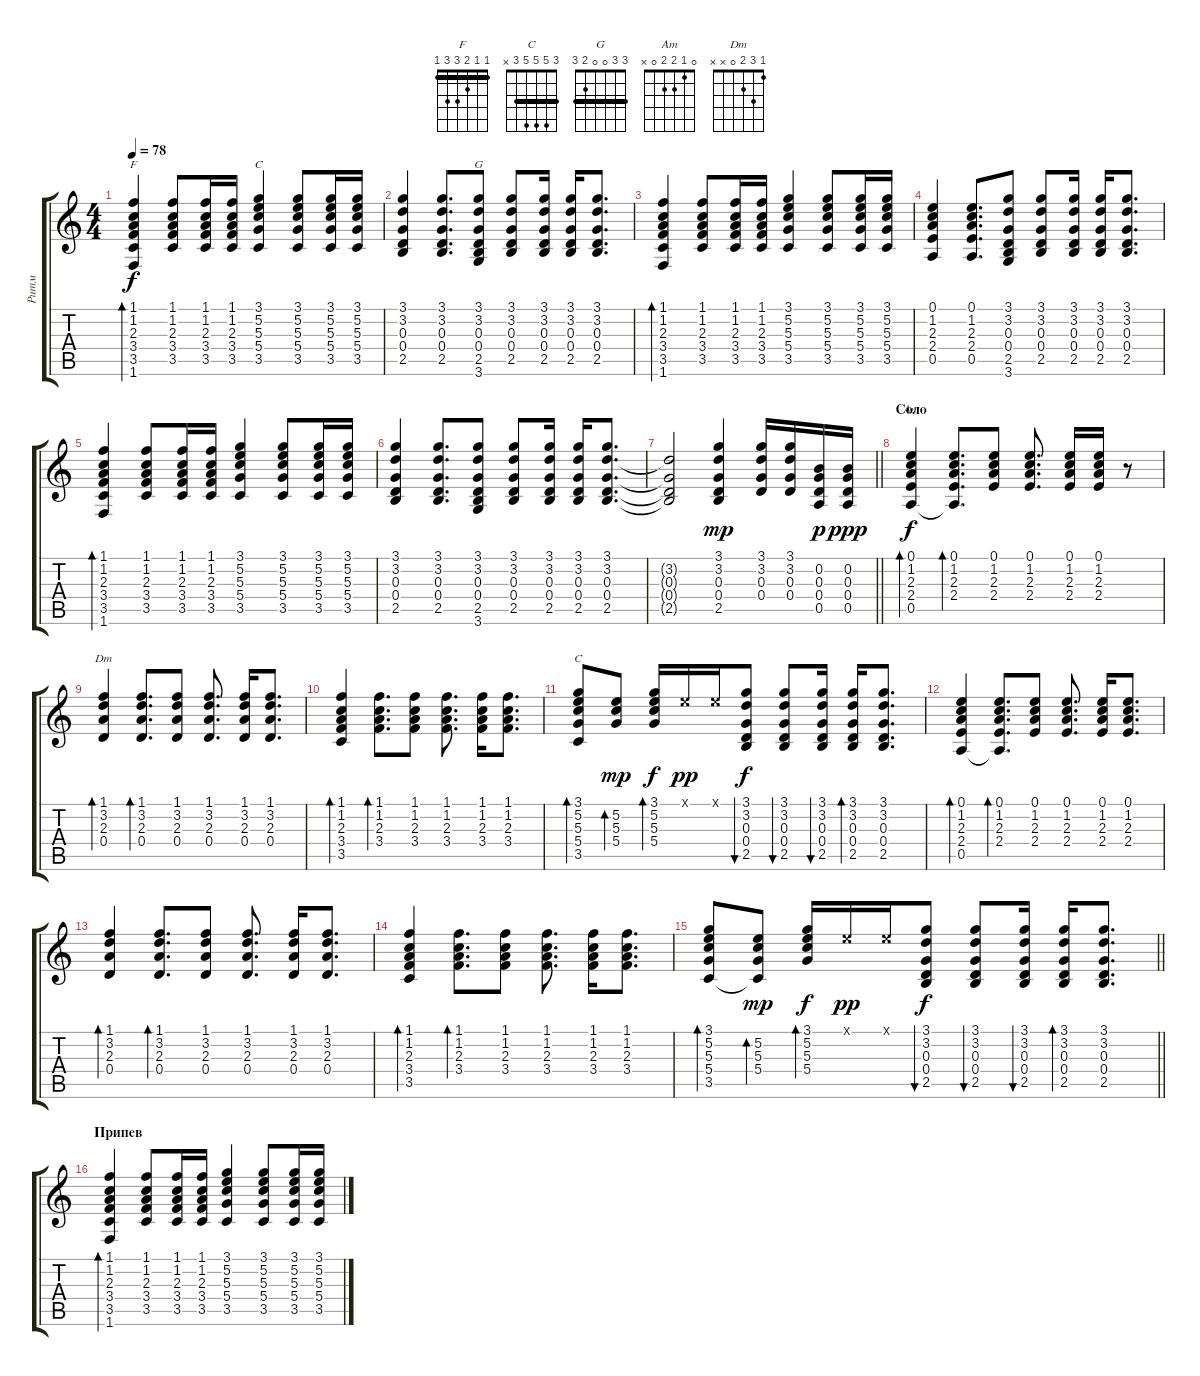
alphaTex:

\track ("Ритм" "Ритм") {instrument acousticguitarsteel}
\staff {score tabs}
\tuning (E4 B3 G3 D3 A2 E2) {hide}
\chord ("F" 1 1 2 3 3 1) {barre 1}
\chord ("C" 0 1 0 2 3 x)
\chord ("G" 3 3 0 0 2 3) {barre 3}
\chord ("Am" 0 1 2 2 0 x)
\chord ("Dm" 1 3 2 0 x x)
\chord ("C" 3 5 5 5 3 x) {barre 3}
\ts (4 4)
\tempo 78
\clef g2
\ks c
(1.1 1.2 2.3 3.4 3.5 1.6).4{bd 30 ch "F" dy f} (1.1 1.2 2.3 3.4 3.5).8 (1.1 1.2 2.3 3.4 3.5).16 (1.1 1.2 2.3 3.4 3.5).16 (3.1 5.2 5.3 5.4 3.5).4{ch "C"} (3.1 5.2 5.3 5.4 3.5).8 (3.1 5.2 5.3 5.4 3.5).16 (3.1 5.2 5.3 5.4 3.5).16 |
(3.1 3.2 0.3 0.4 2.5).4 (3.1 3.2 0.3 0.4 2.5).8{d} (3.1 3.2 0.3 0.4 2.5 3.6).8{ch "G"} (3.1 3.2 0.3 0.4 2.5).8 (3.1 3.2 0.3 0.4 2.5).16 (3.1 3.2 0.3 0.4 2.5).16 (3.1 3.2 0.3 0.4 2.5).8{d} |
(1.1 1.2 2.3 3.4 3.5 1.6).4{bd 30} (1.1 1.2 2.3 3.4 3.5).8 (1.1 1.2 2.3 3.4 3.5).16 (1.1 1.2 2.3 3.4 3.5).16 (3.1 5.2 5.3 5.4 3.5).4 (3.1 5.2 5.3 5.4 3.5).8 (3.1 5.2 5.3 5.4 3.5).16 (3.1 5.2 5.3 5.4 3.5).16 |
(0.1 1.2 2.3 2.4 0.5).4 (0.1 1.2 2.3 2.4 0.5).8{d} (3.1 3.2 0.3 0.4 2.5 3.6).8 (3.1 3.2 0.3 0.4 2.5).8 (3.1 3.2 0.3 0.4 2.5).16 (3.1 3.2 0.3 0.4 2.5).16 (3.1 3.2 0.3 0.4 2.5).8{d} |
(1.1 1.2 2.3 3.4 3.5 1.6).4{bd 30} (1.1 1.2 2.3 3.4 3.5).8 (1.1 1.2 2.3 3.4 3.5).16 (1.1 1.2 2.3 3.4 3.5).16 (3.1 5.2 5.3 5.4 3.5).4 (3.1 5.2 5.3 5.4 3.5).8 (3.1 5.2 5.3 5.4 3.5).16 (3.1 5.2 5.3 5.4 3.5).16 |
(3.1 3.2 0.3 0.4 2.5).4 (3.1 3.2 0.3 0.4 2.5).8{d} (3.1 3.2 0.3 0.4 2.5 3.6).8 (3.1 3.2 0.3 0.4 2.5).8 (3.1 3.2 0.3 0.4 2.5).16 (3.1 3.2 0.3 0.4 2.5).16 (3.1 3.2 0.3 0.4 2.5).8{d} |
\barLineRight lightlight
(3.2{t} 0.3{t} 0.4{t} 2.5{t}).2 (3.1 3.2 0.3 0.4 2.5).4{dy mp} (3.1 3.2 0.3 0.4).16 (3.1 3.2 0.3 0.4).16 (0.2 0.3 0.4 0.5).16{dy p} (0.2 0.3 0.4 0.5).16{dy ppp} |
\section ("" "Соло")
(0.1 1.2 2.3 2.4 0.5).4{bd 30 ch "Am" dy f} (0.1 1.2 2.3 2.4 0.5{t}).8{d bd 30} (0.1 1.2 2.3 2.4).8 (0.1 1.2 2.3 2.4).8{d} (0.1 1.2 2.3 2.4).16 (0.1 1.2 2.3 2.4).16 r.8 |
(1.1 3.2 2.3 0.4).4{bd 30 ch "Dm"} (1.1 3.2 2.3 0.4).8{d bd 30} (1.1 3.2 2.3 0.4).8 (1.1 3.2 2.3 0.4).8{d} (1.1 3.2 2.3 0.4).16 (1.1 3.2 2.3 0.4).8{d} |
(1.1 1.2 2.3 3.4 3.5).4{bd 30} (1.1 1.2 2.3 3.4).8{d bd 30} (1.1 1.2 2.3 3.4).8 (1.1 1.2 2.3 3.4).8{d} (1.1 1.2 2.3 3.4).16 (1.1 1.2 2.3 3.4).8{d} |
(3.1 5.2 5.3 5.4 3.5).8{bd 30 ch "C"} (5.2 5.3 5.4).8{bd 30 dy mp} (3.1 5.2 5.3 5.4).16{bd 30 dy f} 0.1{x}.16{dy pp} 0.1{x}.16 (3.1 3.2 0.3 0.4 2.5).8{bu 30 dy f} (3.1 3.2 0.3 0.4 2.5).8{bu 30} (3.1 3.2 0.3 0.4 2.5).16{bu 30} (3.1 3.2 0.3 0.4 2.5).16{bd 30} (3.1 3.2 0.3 0.4 2.5).8{d} |
(0.1 1.2 2.3 2.4 0.5).4{bd 30} (0.1 1.2 2.3 2.4 0.5{t}).8{d bd 30} (0.1 1.2 2.3 2.4).8 (0.1 1.2 2.3 2.4).8{d} (0.1 1.2 2.3 2.4).16 (0.1 1.2 2.3 2.4).8{d} |
(1.1 3.2 2.3 0.4).4{bd 30} (1.1 3.2 2.3 0.4).8{d bd 30} (1.1 3.2 2.3 0.4).8 (1.1 3.2 2.3 0.4).8{d} (1.1 3.2 2.3 0.4).16 (1.1 3.2 2.3 0.4).8{d} |
(1.1 1.2 2.3 3.4 3.5).4{bd 30} (1.1 1.2 2.3 3.4).8{d bd 30} (1.1 1.2 2.3 3.4).8 (1.1 1.2 2.3 3.4).8{d} (1.1 1.2 2.3 3.4).16 (1.1 1.2 2.3 3.4).8{d} |
\barLineRight lightlight
(3.1 5.2 5.3 5.4 3.5).8{bd 30} (5.2 5.3 5.4 3.5{t}).8{bd 30 dy mp} (3.1 5.2 5.3 5.4).16{bd 30 dy f} 0.1{x}.16{dy pp} 0.1{x}.16 (3.1 3.2 0.3 0.4 2.5).8{bu 30 dy f} (3.1 3.2 0.3 0.4 2.5).8{bu 30} (3.1 3.2 0.3 0.4 2.5).16{bu 30} (3.1 3.2 0.3 0.4 2.5).16{bd 30} (3.1 3.2 0.3 0.4 2.5).8{d} |
\section ("" "Припев")
(1.1 1.2 2.3 3.4 3.5 1.6).4{bd 30} (1.1 1.2 2.3 3.4 3.5).8 (1.1 1.2 2.3 3.4 3.5).16 (1.1 1.2 2.3 3.4 3.5).16 (3.1 5.2 5.3 5.4 3.5).4 (3.1 5.2 5.3 5.4 3.5).8 (3.1 5.2 5.3 5.4 3.5).16 (3.1 5.2 5.3 5.4 3.5).16
